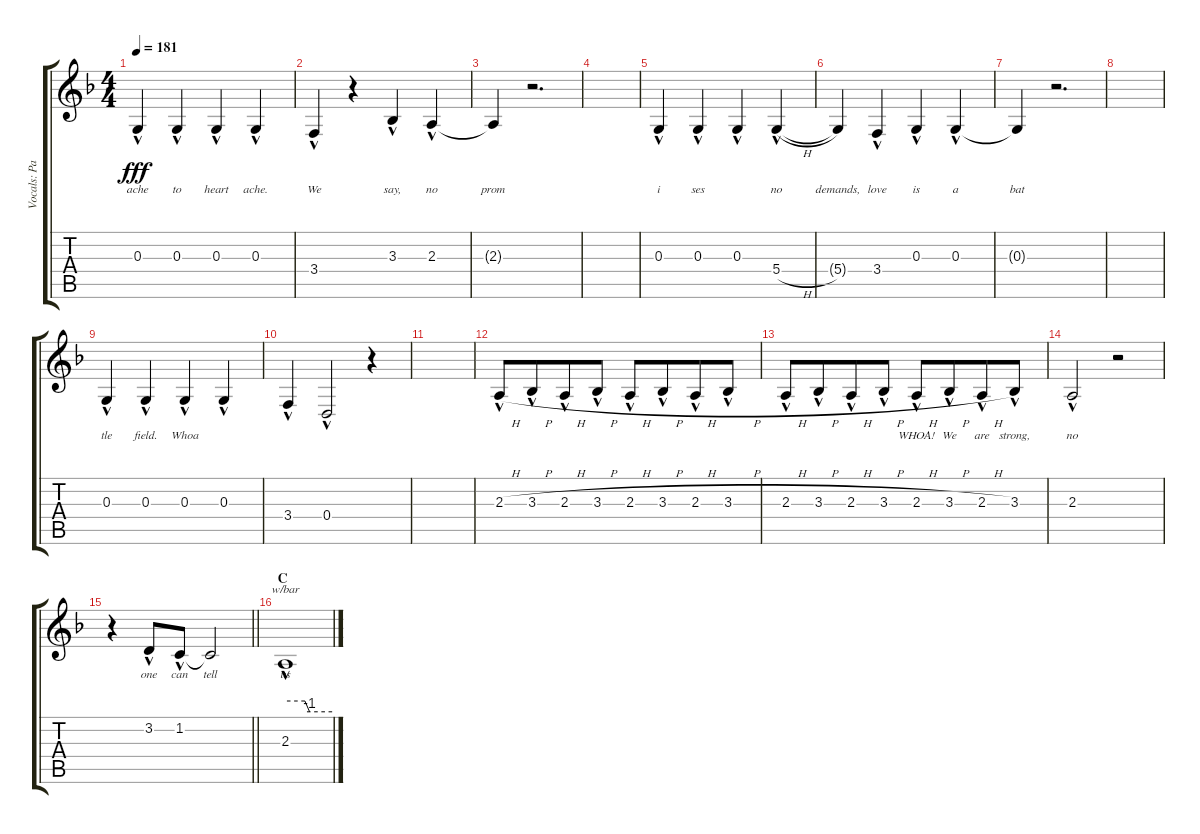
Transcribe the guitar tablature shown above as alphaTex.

\track ("Vocals: Pat" "Vocals: Pa") {instrument lead2sawtooth}
\staff {score tabs}
\tuning (E4 B3 G3 D3 A2 E2) {hide}
\ts (4 4)
\tempo 181
\clef g2
\ks f
0.3{hac}.4{lyrics (0 "ache") lyrics (1 "") lyrics (2 "") lyrics (3 "") lyrics (4 "") dy fff} 0.3{hac}.4{lyrics (0 "to") lyrics (1 "") lyrics (2 "") lyrics (3 "") lyrics (4 "")} 0.3{hac}.4{lyrics (0 "heart") lyrics (1 "") lyrics (2 "") lyrics (3 "") lyrics (4 "")} 0.3{hac}.4{lyrics (0 "ache.") lyrics (1 "") lyrics (2 "") lyrics (3 "") lyrics (4 "")} |
3.4{hac}.4{lyrics (0 "We") lyrics (1 "") lyrics (2 "") lyrics (3 "") lyrics (4 "")} r.4 3.3{hac}.4{lyrics (0 "say,") lyrics (1 "") lyrics (2 "") lyrics (3 "") lyrics (4 "")} 2.3{hac}.4{lyrics (0 "no") lyrics (1 "") lyrics (2 "") lyrics (3 "") lyrics (4 "")} |
2.3{t}.4{lyrics (0 "prom") lyrics (1 "") lyrics (2 "") lyrics (3 "") lyrics (4 "")} r.2{d} |
|
0.3{hac}.4{lyrics (0 "i") lyrics (1 "") lyrics (2 "") lyrics (3 "") lyrics (4 "")} 0.3{hac}.4{lyrics (0 "ses") lyrics (1 "") lyrics (2 "") lyrics (3 "") lyrics (4 "")} 0.3{hac}.4{lyrics (0 "") lyrics (1 "") lyrics (2 "") lyrics (3 "") lyrics (4 "")} 5.4{h hac}.4{lyrics (0 "no") lyrics (1 "") lyrics (2 "") lyrics (3 "") lyrics (4 "")} |
5.4{t}.4{lyrics (0 "demands,") lyrics (1 "") lyrics (2 "") lyrics (3 "") lyrics (4 "")} 3.4{hac}.4{lyrics (0 "love") lyrics (1 "") lyrics (2 "") lyrics (3 "") lyrics (4 "")} 0.3{hac}.4{lyrics (0 "is") lyrics (1 "") lyrics (2 "") lyrics (3 "") lyrics (4 "")} 0.3{hac}.4{lyrics (0 "a") lyrics (1 "") lyrics (2 "") lyrics (3 "") lyrics (4 "")} |
0.3{t}.4{lyrics (0 "bat") lyrics (1 "") lyrics (2 "") lyrics (3 "") lyrics (4 "")} r.2{d} |
|
0.3{hac}.4{lyrics (0 "tle") lyrics (1 "") lyrics (2 "") lyrics (3 "") lyrics (4 "")} 0.3{hac}.4{lyrics (0 "field.") lyrics (1 "") lyrics (2 "") lyrics (3 "") lyrics (4 "")} 0.3{hac}.4{lyrics (0 "Whoa") lyrics (1 "") lyrics (2 "") lyrics (3 "") lyrics (4 "")} 0.3{hac}.4{lyrics (0 "") lyrics (1 "") lyrics (2 "") lyrics (3 "") lyrics (4 "")} |
3.4{hac}.4{lyrics (0 "") lyrics (1 "") lyrics (2 "") lyrics (3 "") lyrics (4 "")} 0.4{hac}.2{lyrics (0 "") lyrics (1 "") lyrics (2 "") lyrics (3 "") lyrics (4 "")} r.4 |
|
2.3{h hac}.8{lyrics (0 "") lyrics (1 "") lyrics (2 "") lyrics (3 "") lyrics (4 "")} 3.3{h hac}.8{lyrics (0 "") lyrics (1 "") lyrics (2 "") lyrics (3 "") lyrics (4 "") beam merge} 2.3{h hac}.8{lyrics (0 "") lyrics (1 "") lyrics (2 "") lyrics (3 "") lyrics (4 "")} 3.3{h hac}.8{lyrics (0 "") lyrics (1 "") lyrics (2 "") lyrics (3 "") lyrics (4 "")} 2.3{h hac}.8{lyrics (0 "") lyrics (1 "") lyrics (2 "") lyrics (3 "") lyrics (4 "")} 3.3{h hac}.8{lyrics (0 "") lyrics (1 "") lyrics (2 "") lyrics (3 "") lyrics (4 "") beam merge} 2.3{h hac}.8{lyrics (0 "") lyrics (1 "") lyrics (2 "") lyrics (3 "") lyrics (4 "")} 3.3{h hac}.8{lyrics (0 "") lyrics (1 "") lyrics (2 "") lyrics (3 "") lyrics (4 "")} |
2.3{h hac}.8{lyrics (0 "") lyrics (1 "") lyrics (2 "") lyrics (3 "") lyrics (4 "")} 3.3{h hac}.8{lyrics (0 "") lyrics (1 "") lyrics (2 "") lyrics (3 "") lyrics (4 "") beam merge} 2.3{h hac}.8{lyrics (0 "") lyrics (1 "") lyrics (2 "") lyrics (3 "") lyrics (4 "")} 3.3{h hac}.8{lyrics (0 "") lyrics (1 "") lyrics (2 "") lyrics (3 "") lyrics (4 "")} 2.3{h hac}.8{lyrics (0 "WHOA!") lyrics (1 "") lyrics (2 "") lyrics (3 "") lyrics (4 "")} 3.3{h hac}.8{lyrics (0 "We") lyrics (1 "") lyrics (2 "") lyrics (3 "") lyrics (4 "") beam merge} 2.3{h hac}.8{lyrics (0 "are") lyrics (1 "") lyrics (2 "") lyrics (3 "") lyrics (4 "")} 3.3{hac}.8{lyrics (0 "strong,") lyrics (1 "") lyrics (2 "") lyrics (3 "") lyrics (4 "")} |
2.3{hac}.2{lyrics (0 "no") lyrics (1 "") lyrics (2 "") lyrics (3 "") lyrics (4 "")} r.2 |
\barLineRight lightlight
r.4 3.2{hac}.8{lyrics (0 "one") lyrics (1 "") lyrics (2 "") lyrics (3 "") lyrics (4 "")} 1.2{hac}.8{lyrics (0 "can") lyrics (1 "") lyrics (2 "") lyrics (3 "") lyrics (4 "")} 1.2{t}.2{lyrics (0 "tell") lyrics (1 "") lyrics (2 "") lyrics (3 "") lyrics (4 "")} |
\section ("" "C")
2.3{hac}.1{tbe (custom default 0 0 25 0 31 -4 60 -4) lyrics (0 "us") lyrics (1 "") lyrics (2 "") lyrics (3 "") lyrics (4 "")}
